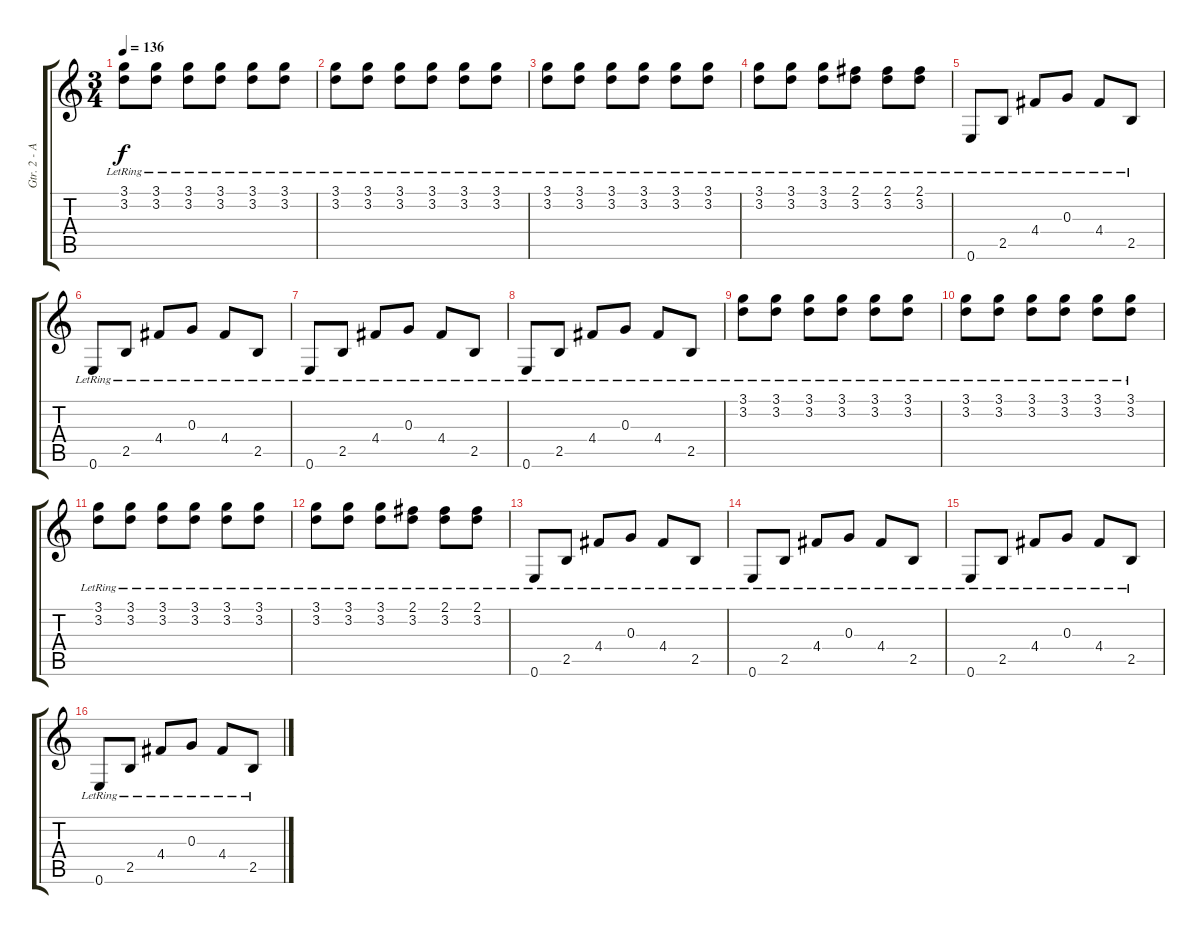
\track ("Gtr. 2 - Acoustic" "Gtr. 2 - A") {instrument acousticguitarsteel}
\staff {score tabs}
\tuning (E4 B3 G3 D3 A2 E2) {hide}
\ts (3 4)
\tempo 136
\clef g2
\ks c
(3.1{lr} 3.2{lr}).8{dy f} (3.1{lr} 3.2{lr}).8 (3.1{lr} 3.2{lr}).8 (3.1{lr} 3.2{lr}).8 (3.1{lr} 3.2{lr}).8 (3.1{lr} 3.2{lr}).8 |
(3.1{lr} 3.2{lr}).8 (3.1{lr} 3.2{lr}).8 (3.1{lr} 3.2{lr}).8 (3.1{lr} 3.2{lr}).8 (3.1{lr} 3.2{lr}).8 (3.1{lr} 3.2{lr}).8 |
(3.1{lr} 3.2{lr}).8 (3.1{lr} 3.2{lr}).8 (3.1{lr} 3.2{lr}).8 (3.1{lr} 3.2{lr}).8 (3.1{lr} 3.2{lr}).8 (3.1{lr} 3.2{lr}).8 |
(3.1{lr} 3.2{lr}).8 (3.1{lr} 3.2{lr}).8 (3.1{lr} 3.2{lr}).8 (2.1{lr} 3.2{lr}).8 (2.1{lr} 3.2{lr}).8 (2.1{lr} 3.2{lr}).8 |
0.6{lr}.8 2.5{lr}.8 4.4{lr}.8 0.3{lr}.8 4.4{lr}.8 2.5{lr}.8 |
0.6{lr}.8 2.5{lr}.8 4.4{lr}.8 0.3{lr}.8 4.4{lr}.8 2.5{lr}.8 |
0.6{lr}.8 2.5{lr}.8 4.4{lr}.8 0.3{lr}.8 4.4{lr}.8 2.5{lr}.8 |
0.6{lr}.8 2.5{lr}.8 4.4{lr}.8 0.3{lr}.8 4.4{lr}.8 2.5{lr}.8 |
(3.1{lr} 3.2{lr}).8 (3.1{lr} 3.2{lr}).8 (3.1{lr} 3.2{lr}).8 (3.1{lr} 3.2{lr}).8 (3.1{lr} 3.2{lr}).8 (3.1{lr} 3.2{lr}).8 |
(3.1{lr} 3.2{lr}).8 (3.1{lr} 3.2{lr}).8 (3.1{lr} 3.2{lr}).8 (3.1{lr} 3.2{lr}).8 (3.1{lr} 3.2{lr}).8 (3.1{lr} 3.2{lr}).8 |
(3.1{lr} 3.2{lr}).8 (3.1{lr} 3.2{lr}).8 (3.1{lr} 3.2{lr}).8 (3.1{lr} 3.2{lr}).8 (3.1{lr} 3.2{lr}).8 (3.1{lr} 3.2{lr}).8 |
(3.1{lr} 3.2{lr}).8 (3.1{lr} 3.2{lr}).8 (3.1{lr} 3.2{lr}).8 (2.1{lr} 3.2{lr}).8 (2.1{lr} 3.2{lr}).8 (2.1{lr} 3.2{lr}).8 |
0.6{lr}.8 2.5{lr}.8 4.4{lr}.8 0.3{lr}.8 4.4{lr}.8 2.5{lr}.8 |
0.6{lr}.8 2.5{lr}.8 4.4{lr}.8 0.3{lr}.8 4.4{lr}.8 2.5{lr}.8 |
0.6{lr}.8 2.5{lr}.8 4.4{lr}.8 0.3{lr}.8 4.4{lr}.8 2.5{lr}.8 |
0.6{lr}.8 2.5{lr}.8 4.4{lr}.8 0.3{lr}.8 4.4{lr}.8 2.5{lr}.8
